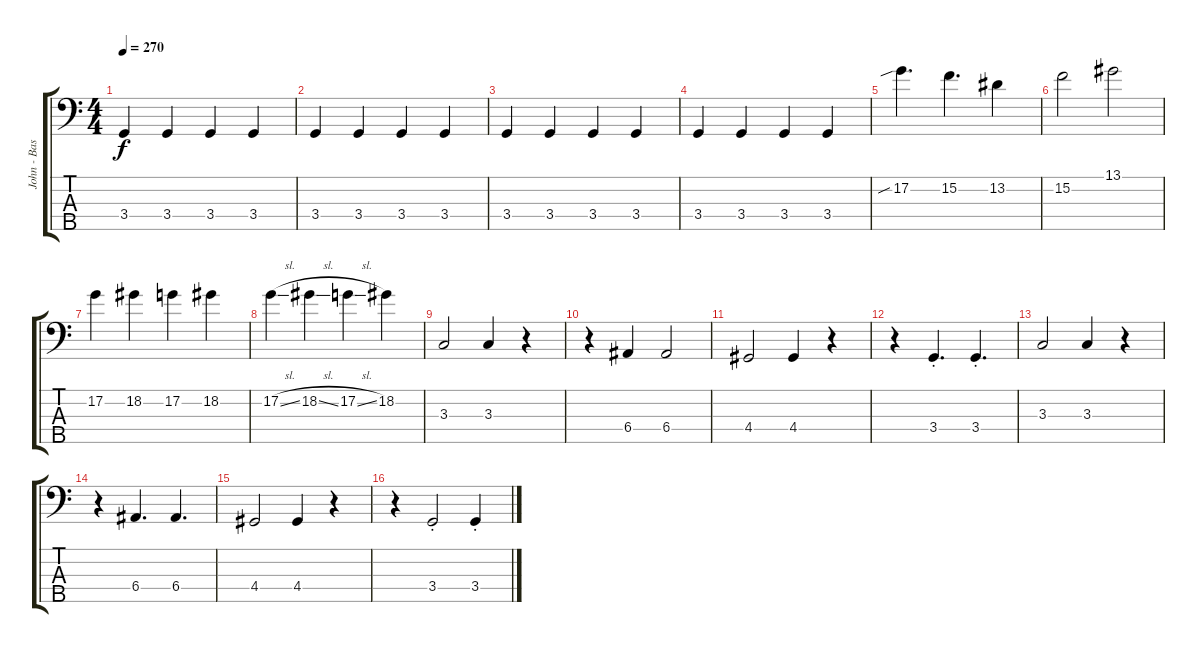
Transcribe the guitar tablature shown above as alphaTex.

\track ("John - Bass" "John - Bas") {instrument electricbassfinger}
\staff {score tabs}
\tuning (G2 D2 A1 E1 B0) {hide}
\ts (4 4)
\tempo 270
\clef f4
\ks c
3.4.4{dy f} 3.4.4 3.4.4 3.4.4 |
3.4.4 3.4.4 3.4.4 3.4.4 |
3.4.4 3.4.4 3.4.4 3.4.4 |
3.4.4 3.4.4 3.4.4 3.4.4 |
17.2{sib}.4{d} 15.2.4{d} 13.2.4 |
15.2.2 13.1.2 |
17.2.4 18.2.4 17.2.4 18.2.4 |
17.2{sl}.4 18.2{sl}.4 17.2{sl}.4 18.2.4 |
3.3.2 3.3.4 r.4 |
r.4 6.4.4 6.4.2 |
4.4.2 4.4.4 r.4 |
r.4 3.4{st}.4{d} 3.4{st}.4{d} |
3.3.2 3.3.4 r.4 |
r.4 6.4.4{d} 6.4.4{d} |
4.4.2 4.4.4 r.4 |
r.4 3.4{st}.2 3.4{st}.4
